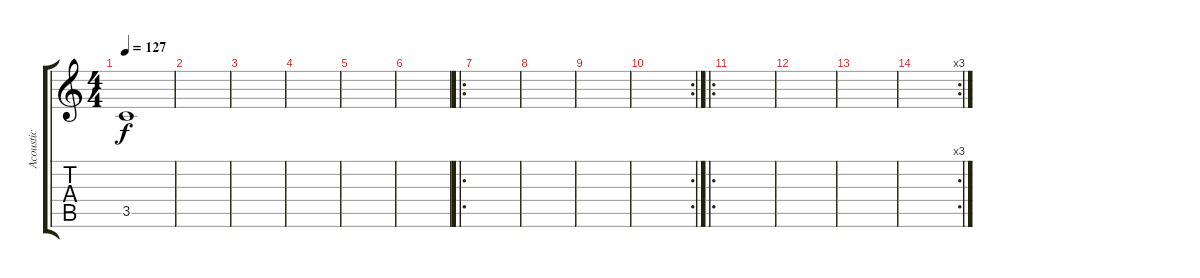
\track ("Acoustic" "Acoustic") {instrument acousticguitarnylon}
\staff {score tabs}
\tuning (E4 B3 G3 D3 A2 E2) {hide}
\ts (4 4)
\tempo 127
\clef g2
\ks c
3.5.1{dy f} |
|
|
|
|
|
\ro
|
|
|
\rc 2
|
\ro
|
|
|
\rc 3
